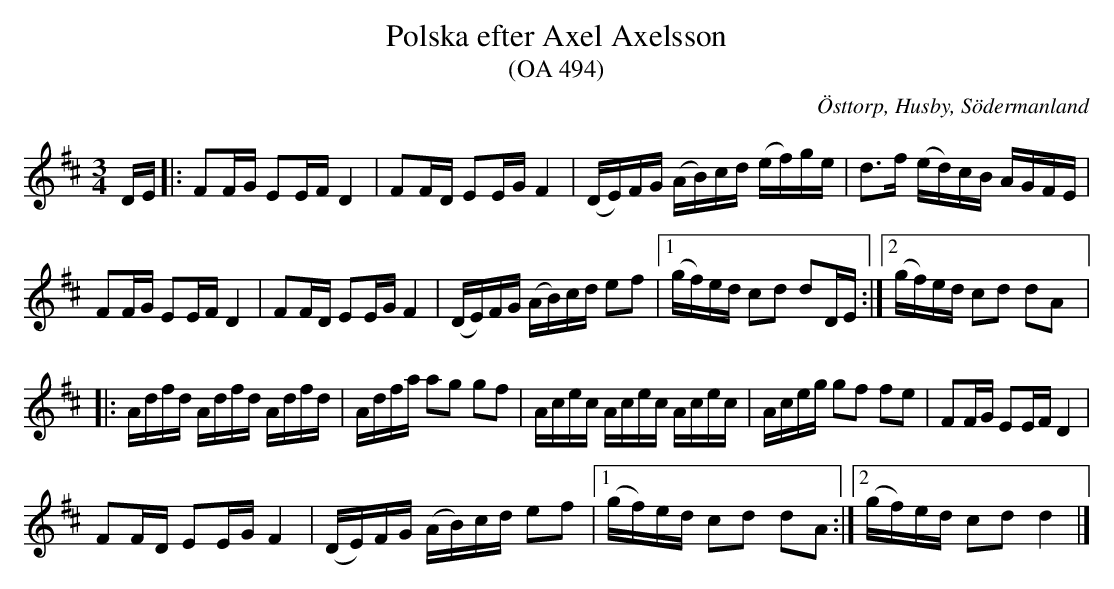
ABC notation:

X:1
T:Polska efter Axel Axelsson
T:(OA 494)
O:Östtorp, Husby, Södermanland
M:3/4
L:1/4
Q: 90
K:D
D/4E/4 |: F/F/4G/4 E/E/4F/4 D | F/F/4D/4 E/E/4G/4 F | (D/4E/4)F/4G/4 (A/4B/4)c/4d/4 (e/4f/4)g/4e/4 |  d/>f/ (e/4d/4)c/4B/4 A/4G/4F/4E/4 |
F/F/4G/4 E/E/4F/4 D | F/F/4D/4 E/E/4G/4 F | (D/4E/4)F/4G/4 (A/4B/4)c/4d/4 e/f/ |1  (g/4f/4)e/4d/4 c/d/ d/D/4E/4 :|2 (g/4f/4)e/4d/4 c/d/ d/A/ |:
A/4d/4f/4d/4 A/4d/4f/4d/4 A/4d/4f/4d/4 | A/4d/4f/4a/4 a/g/ g/f/ |  A/4c/4e/4c/4 A/4c/4e/4c/4 A/4c/4e/4c/4 | A/4c/4e/4g/4 g/f/ f/e/ | F/F/4G/4 E/E/4F/4 D |
F/F/4D/4 E/E/4G/4 F |  (D/4E/4)F/4G/4 (A/4B/4)c/4d/4 e/f/ |1 (g/4f/4)e/4d/4 c/d/ d/A/ :|2 (g/4f/4)e/4d/4 c/d/ d |]
